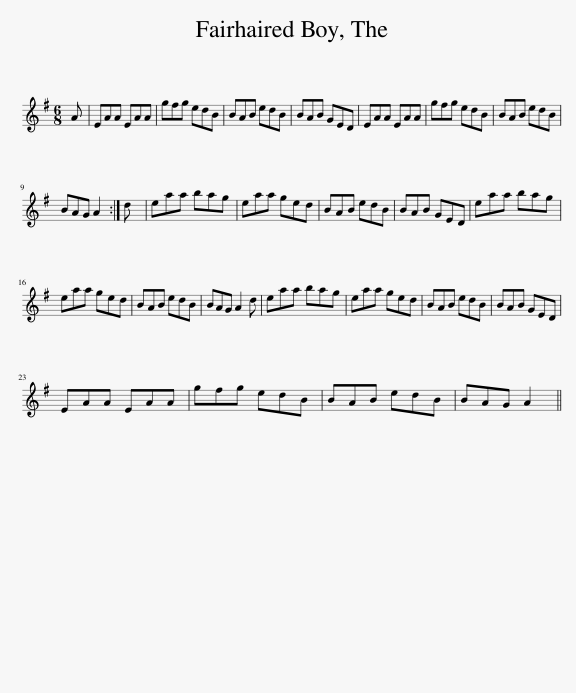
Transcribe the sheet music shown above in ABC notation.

X:1
L:1/8
M:6/8
I:linebreak $
K:G
V:1 treble
V:1
 A | EAA EAA | gfg edB | BAB edB | BAB GED | %5
 EAA EAA | gfg edB | BAB edB |$ BAG A2 :| d | %10
 eaa bag | eaa ged | BAB edB | BAB GED | eaa bag |$ %15
 eaa ged | BAB edB | BAG A2 d | eaa bag | eaa ged | %20
 BAB edB | BAB GED |$ EAA EAA | gfg edB | BAB edB | %25
 BAG A2 || %26
